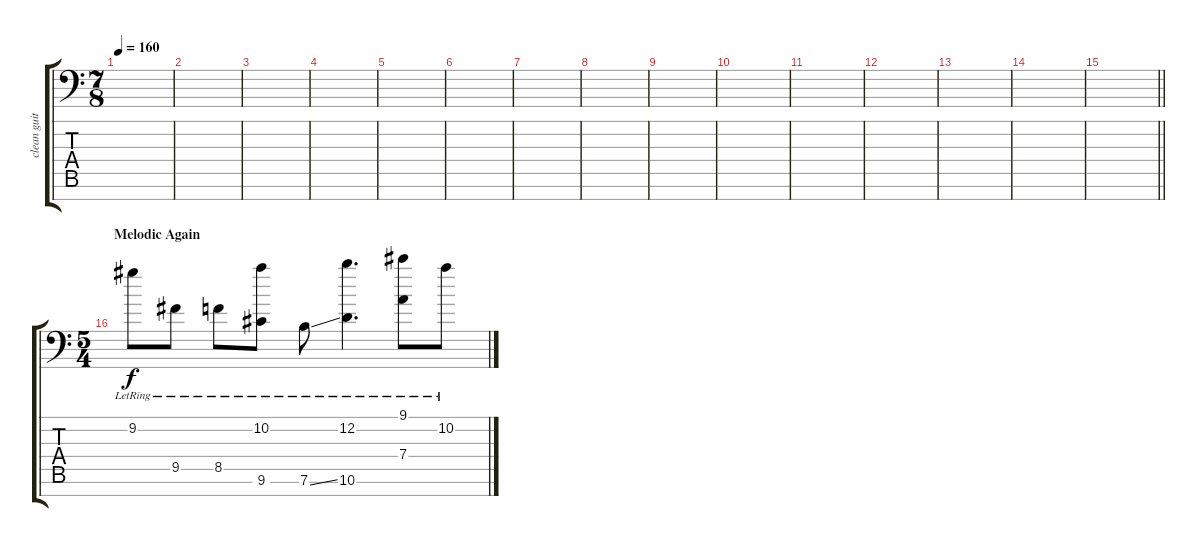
\track ("clean guitar 2" "clean guit") {instrument electricguitarclean}
\staff {score tabs}
\tuning (E4 B3 G3 D3 A2 E2 C-1) {hide}
\ts (7 8)
\tempo 160
\clef f4
\ks c
|
|
|
|
|
|
|
|
|
|
|
|
|
|
\barLineRight lightlight
|
\ts (5 4)
\section ("" "Melodic Again")
9.2{lr}.8{dy f volume 14 balance 8} 9.5{lr}.8 8.5{lr}.8 (10.2{lr} 9.6{lr}).8 7.6{ss lr}.8 (12.2{lr} 10.6{lr}).4{d} (9.1{lr} 7.4{lr}).8 10.2{lr}.8
